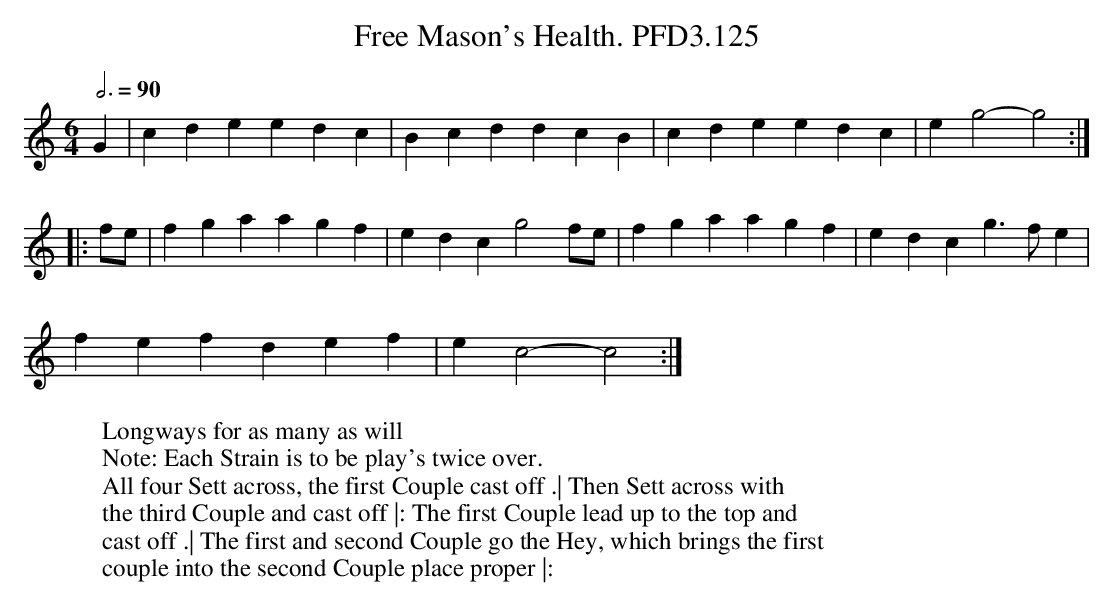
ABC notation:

X:1
T:Free Mason's Health. PFD3.125
M:6/4
L:1/4
W:Longways for as many as will
W:Note: Each Strain is to be play's twice over.
W:All four Sett across, the first Couple cast off .| Then Sett across with
W:the third Couple and cast off |: The first Couple lead up to the top and
W:cast off .| The first and second Couple go the Hey, which brings the first
W:couple into the second Couple place proper |:
Q:3/4=90
K:C
G | cde edc | Bcd dcB | cde edc | e g2 -g2 :|
|: f/e/ | fga agf | edc g2f/e/ | fga agf | edc g>fe |
fef def | ec2- c2 :|
